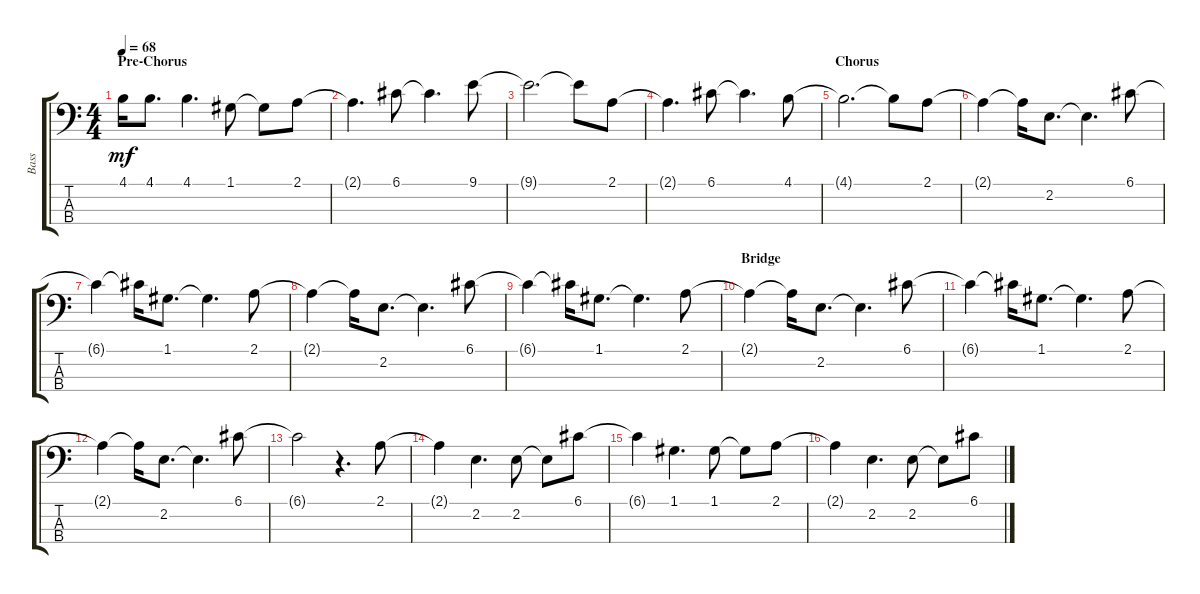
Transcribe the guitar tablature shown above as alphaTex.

\track ("Bass" "Bass") {instrument electricbassfinger}
\staff {score tabs}
\tuning (G2 D2 A1 E1) {hide}
\ts (4 4)
\section ("" "Pre-Chorus")
\tempo 68
\clef f4
\ks aminor
4.1{t}.16{dy mf} 4.1.8{d} 4.1.4{d} 1.1.8 1.1{t}.8 2.1.8 |
2.1{t}.4{d} 6.1.8 6.1{t}.4{d} 9.1.8 |
9.1{t}.2{d} 9.1{t}.8 2.1.8 |
2.1{t}.4{d} 6.1.8 6.1{t}.4{d} 4.1.8 |
\section ("" "Chorus")
4.1{t}.2{d} 4.1{t}.8 2.1.8 |
2.1{t}.4 2.1{t}.16 2.2.8{d} 2.2{t}.4{d} 6.1.8 |
6.1{t}.4 6.1{t}.16 1.1.8{d} 1.1{t}.4{d} 2.1.8 |
2.1{t}.4 2.1{t}.16 2.2.8{d} 2.2{t}.4{d} 6.1.8 |
6.1{t}.4 6.1{t}.16 1.1.8{d} 1.1{t}.4{d} 2.1.8 |
\section ("" "Bridge")
2.1{t}.4 2.1{t}.16 2.2.8{d} 2.2{t}.4{d} 6.1.8 |
6.1{t}.4 6.1{t}.16 1.1.8{d} 1.1{t}.4{d} 2.1.8 |
2.1{t}.4 2.1{t}.16 2.2.8{d} 2.2{t}.4{d} 6.1.8 |
6.1{t}.2 r.4{d} 2.1.8 |
2.1{t}.4 2.2.4{d} 2.2.8 2.2{t}.8 6.1.8 |
6.1{t}.4 1.1.4{d} 1.1.8 1.1{t}.8 2.1.8 |
2.1{t}.4 2.2.4{d} 2.2.8 2.2{t}.8 6.1.8
